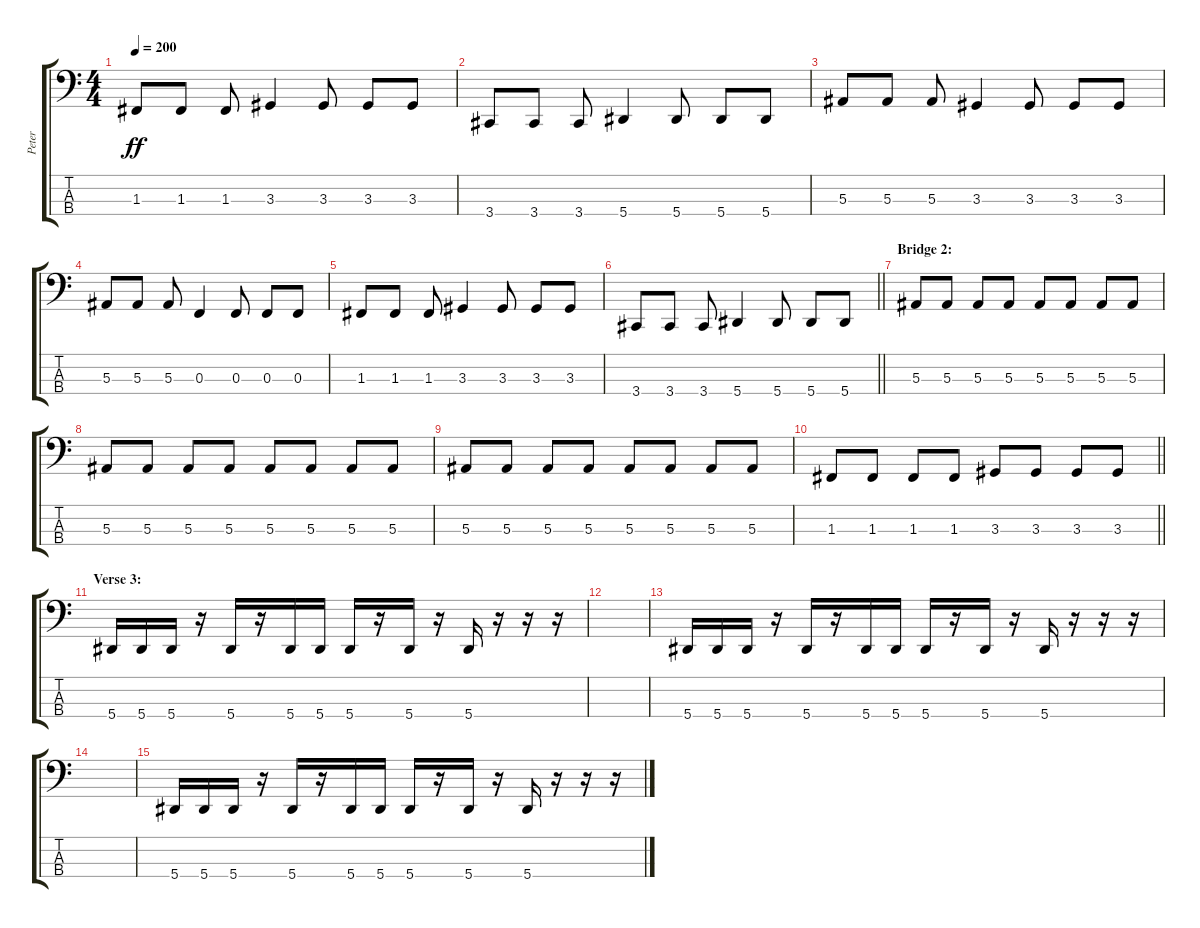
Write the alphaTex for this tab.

\track ("Peter" "Peter") {instrument electricbassfinger}
\staff {score tabs}
\tuning (Eb2 Bb1 F1 Bb0) {hide}
\ts (4 4)
\tempo 200
\clef f4
\ks c
1.3.8{dy ff} 1.3.8 1.3.8 3.3.4 3.3.8 3.3.8 3.3.8 |
3.4.8 3.4.8 3.4.8 5.4.4 5.4.8 5.4.8 5.4.8 |
5.3.8 5.3.8 5.3.8 3.3.4 3.3.8 3.3.8 3.3.8 |
5.3.8 5.3.8 5.3.8 0.3.4 0.3.8 0.3.8 0.3.8 |
1.3.8 1.3.8 1.3.8 3.3.4 3.3.8 3.3.8 3.3.8 |
\barLineRight lightlight
3.4.8 3.4.8 3.4.8 5.4.4 5.4.8 5.4.8 5.4.8 |
\section ("" "Bridge 2:")
5.3.8 5.3.8 5.3.8 5.3.8 5.3.8 5.3.8 5.3.8 5.3.8 |
5.3.8 5.3.8 5.3.8 5.3.8 5.3.8 5.3.8 5.3.8 5.3.8 |
5.3.8 5.3.8 5.3.8 5.3.8 5.3.8 5.3.8 5.3.8 5.3.8 |
\barLineRight lightlight
1.3.8 1.3.8 1.3.8 1.3.8 3.3.8 3.3.8 3.3.8 3.3.8 |
\section ("" "Verse 3:")
5.4.16 5.4.16 5.4.16 r.16 5.4.16 r.16 5.4.16 5.4.16 5.4.16 r.16 5.4.16 r.16 5.4.16 r.16 r.16 r.16 |
|
5.4.16 5.4.16 5.4.16 r.16 5.4.16 r.16 5.4.16 5.4.16 5.4.16 r.16 5.4.16 r.16 5.4.16 r.16 r.16 r.16 |
|
5.4.16 5.4.16 5.4.16 r.16 5.4.16 r.16 5.4.16 5.4.16 5.4.16 r.16 5.4.16 r.16 5.4.16 r.16 r.16 r.16
